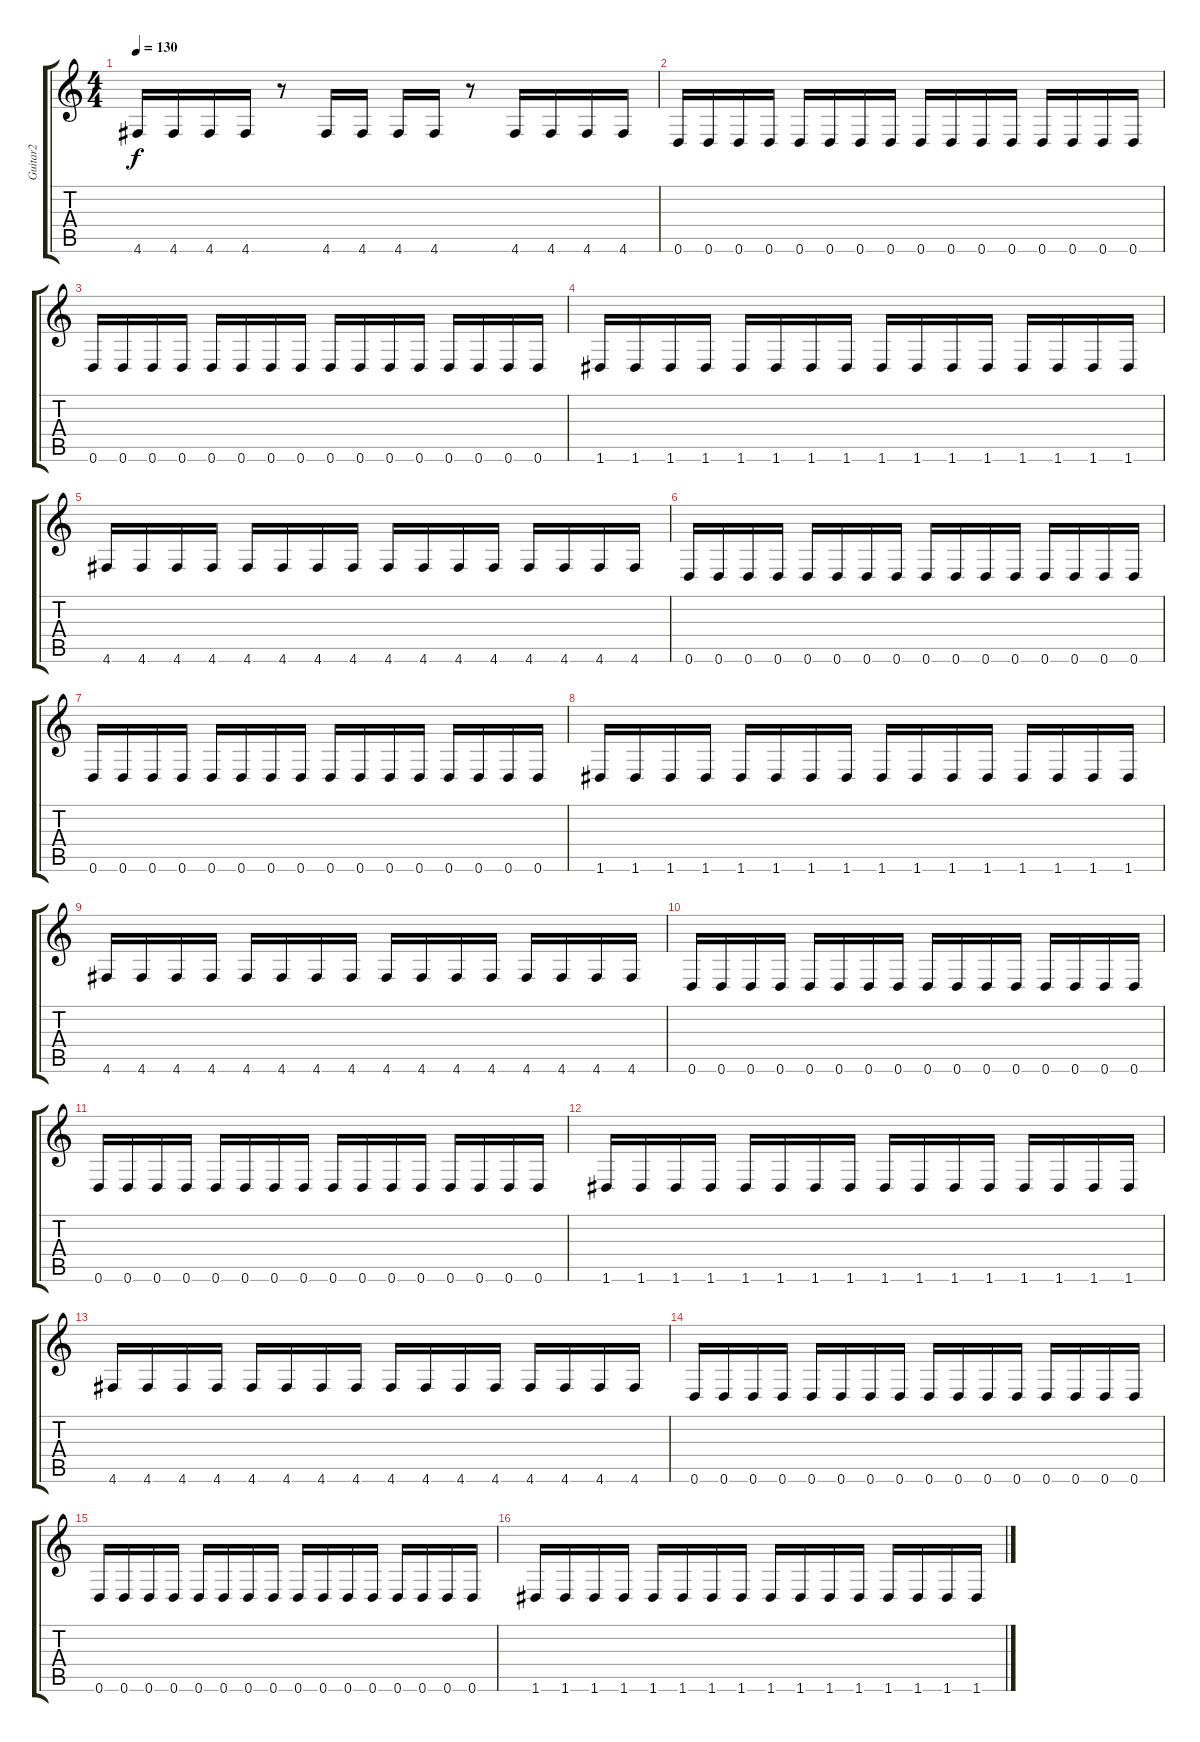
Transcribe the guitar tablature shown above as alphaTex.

\track ("Guitar2" "Guitar2") {instrument distortionguitar}
\staff {score tabs}
\tuning (D4 A3 F3 C3 G2 D2) {hide}
\ts (4 4)
\tempo 130
\clef g2
\ks c
4.6.16{dy f} 4.6.16 4.6.16 4.6.16 r.8 4.6.16 4.6.16 4.6.16 4.6.16 r.8 4.6.16 4.6.16 4.6.16 4.6.16 |
0.6.16 0.6.16 0.6.16 0.6.16 0.6.16 0.6.16 0.6.16 0.6.16 0.6.16 0.6.16 0.6.16 0.6.16 0.6.16 0.6.16 0.6.16 0.6.16 |
0.6.16 0.6.16 0.6.16 0.6.16 0.6.16 0.6.16 0.6.16 0.6.16 0.6.16 0.6.16 0.6.16 0.6.16 0.6.16 0.6.16 0.6.16 0.6.16 |
1.6.16 1.6.16 1.6.16 1.6.16 1.6.16 1.6.16 1.6.16 1.6.16 1.6.16 1.6.16 1.6.16 1.6.16 1.6.16 1.6.16 1.6.16 1.6.16 |
4.6.16 4.6.16 4.6.16 4.6.16 4.6.16 4.6.16 4.6.16 4.6.16 4.6.16 4.6.16 4.6.16 4.6.16 4.6.16 4.6.16 4.6.16 4.6.16 |
0.6.16 0.6.16 0.6.16 0.6.16 0.6.16 0.6.16 0.6.16 0.6.16 0.6.16 0.6.16 0.6.16 0.6.16 0.6.16 0.6.16 0.6.16 0.6.16 |
0.6.16 0.6.16 0.6.16 0.6.16 0.6.16 0.6.16 0.6.16 0.6.16 0.6.16 0.6.16 0.6.16 0.6.16 0.6.16 0.6.16 0.6.16 0.6.16 |
1.6.16 1.6.16 1.6.16 1.6.16 1.6.16 1.6.16 1.6.16 1.6.16 1.6.16 1.6.16 1.6.16 1.6.16 1.6.16 1.6.16 1.6.16 1.6.16 |
4.6.16 4.6.16 4.6.16 4.6.16 4.6.16 4.6.16 4.6.16 4.6.16 4.6.16 4.6.16 4.6.16 4.6.16 4.6.16 4.6.16 4.6.16 4.6.16 |
0.6.16 0.6.16 0.6.16 0.6.16 0.6.16 0.6.16 0.6.16 0.6.16 0.6.16 0.6.16 0.6.16 0.6.16 0.6.16 0.6.16 0.6.16 0.6.16 |
0.6.16 0.6.16 0.6.16 0.6.16 0.6.16 0.6.16 0.6.16 0.6.16 0.6.16 0.6.16 0.6.16 0.6.16 0.6.16 0.6.16 0.6.16 0.6.16 |
1.6.16 1.6.16 1.6.16 1.6.16 1.6.16 1.6.16 1.6.16 1.6.16 1.6.16 1.6.16 1.6.16 1.6.16 1.6.16 1.6.16 1.6.16 1.6.16 |
4.6.16 4.6.16 4.6.16 4.6.16 4.6.16 4.6.16 4.6.16 4.6.16 4.6.16 4.6.16 4.6.16 4.6.16 4.6.16 4.6.16 4.6.16 4.6.16 |
0.6.16 0.6.16 0.6.16 0.6.16 0.6.16 0.6.16 0.6.16 0.6.16 0.6.16 0.6.16 0.6.16 0.6.16 0.6.16 0.6.16 0.6.16 0.6.16 |
0.6.16 0.6.16 0.6.16 0.6.16 0.6.16 0.6.16 0.6.16 0.6.16 0.6.16 0.6.16 0.6.16 0.6.16 0.6.16 0.6.16 0.6.16 0.6.16 |
1.6.16 1.6.16 1.6.16 1.6.16 1.6.16 1.6.16 1.6.16 1.6.16 1.6.16 1.6.16 1.6.16 1.6.16 1.6.16 1.6.16 1.6.16 1.6.16
